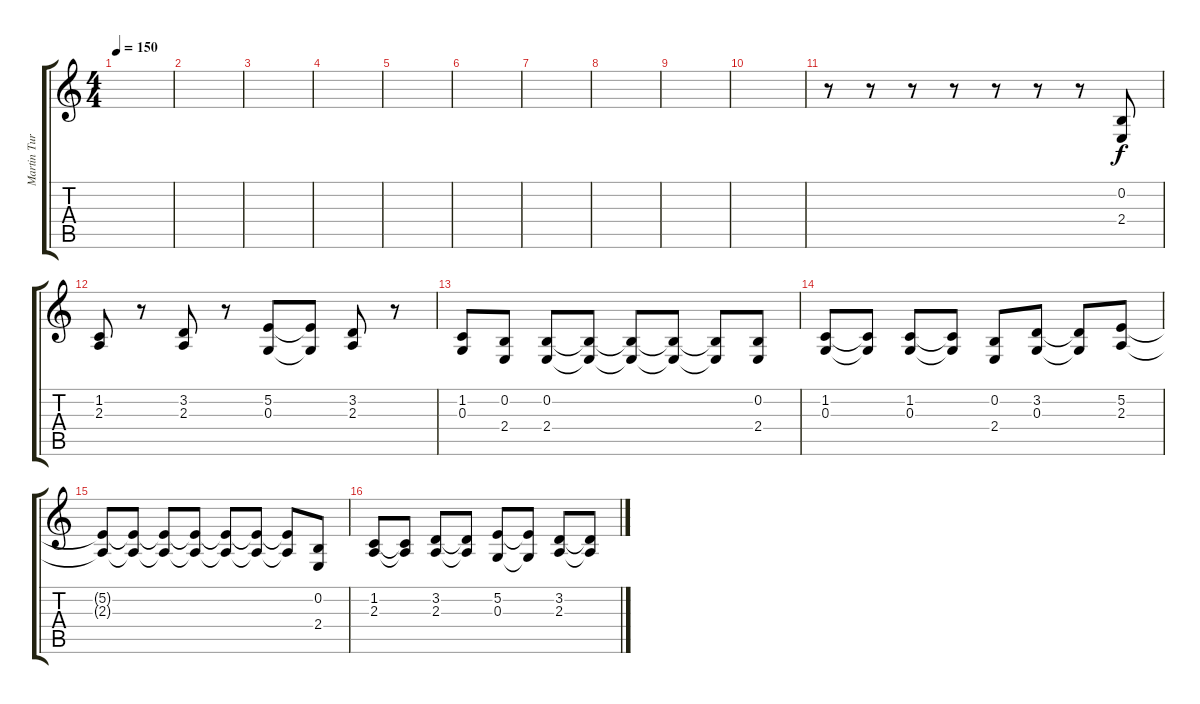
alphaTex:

\track ("Martin Turner (harmony vocals)" "Martin Tur") {instrument oboe}
\staff {score tabs}
\tuning (E4 B3 G3 D3 A2 E2) {hide}
\ts (4 4)
\tempo 150
\clef g2
\ks c
|
|
|
|
|
|
|
|
|
|
r.8{instrument violin} r.8 r.8 r.8 r.8 r.8 r.8 (0.2 2.4).8 |
(1.2 2.3).8 r.8 (3.2 2.3).8 r.8 (5.2 0.3).8 (5.2{t} 0.3{t}).8 (3.2 2.3).8 r.8 |
(1.2 0.3).8 (0.2 2.4).8 (0.2 2.4).8 (0.2{t} 2.4{t}).8 (0.2{t} 2.4{t}).8 (0.2{t} 2.4{t}).8 (0.2{t} 2.4{t}).8 (0.2 2.4).8 |
(1.2 0.3).8 (1.2{t} 0.3{t}).8 (1.2 0.3).8 (1.2{t} 0.3{t}).8 (0.2 2.4).8 (3.2 0.3).8 (3.2{t} 0.3{t}).8 (5.2 2.3).8 |
(5.2{t} 2.3{t}).8 (5.2{t} 2.3{t}).8 (5.2{t} 2.3{t}).8 (5.2{t} 2.3{t}).8 (5.2{t} 2.3{t}).8 (5.2{t} 2.3{t}).8 (5.2{t} 2.3{t}).8 (0.2 2.4).8 |
(1.2 2.3).8 (1.2{t} 2.3{t}).8 (3.2 2.3).8 (3.2{t} 2.3{t}).8 (5.2 0.3).8 (5.2{t} 0.3{t}).8 (3.2 2.3).8 (3.2{t} 2.3{t}).8
